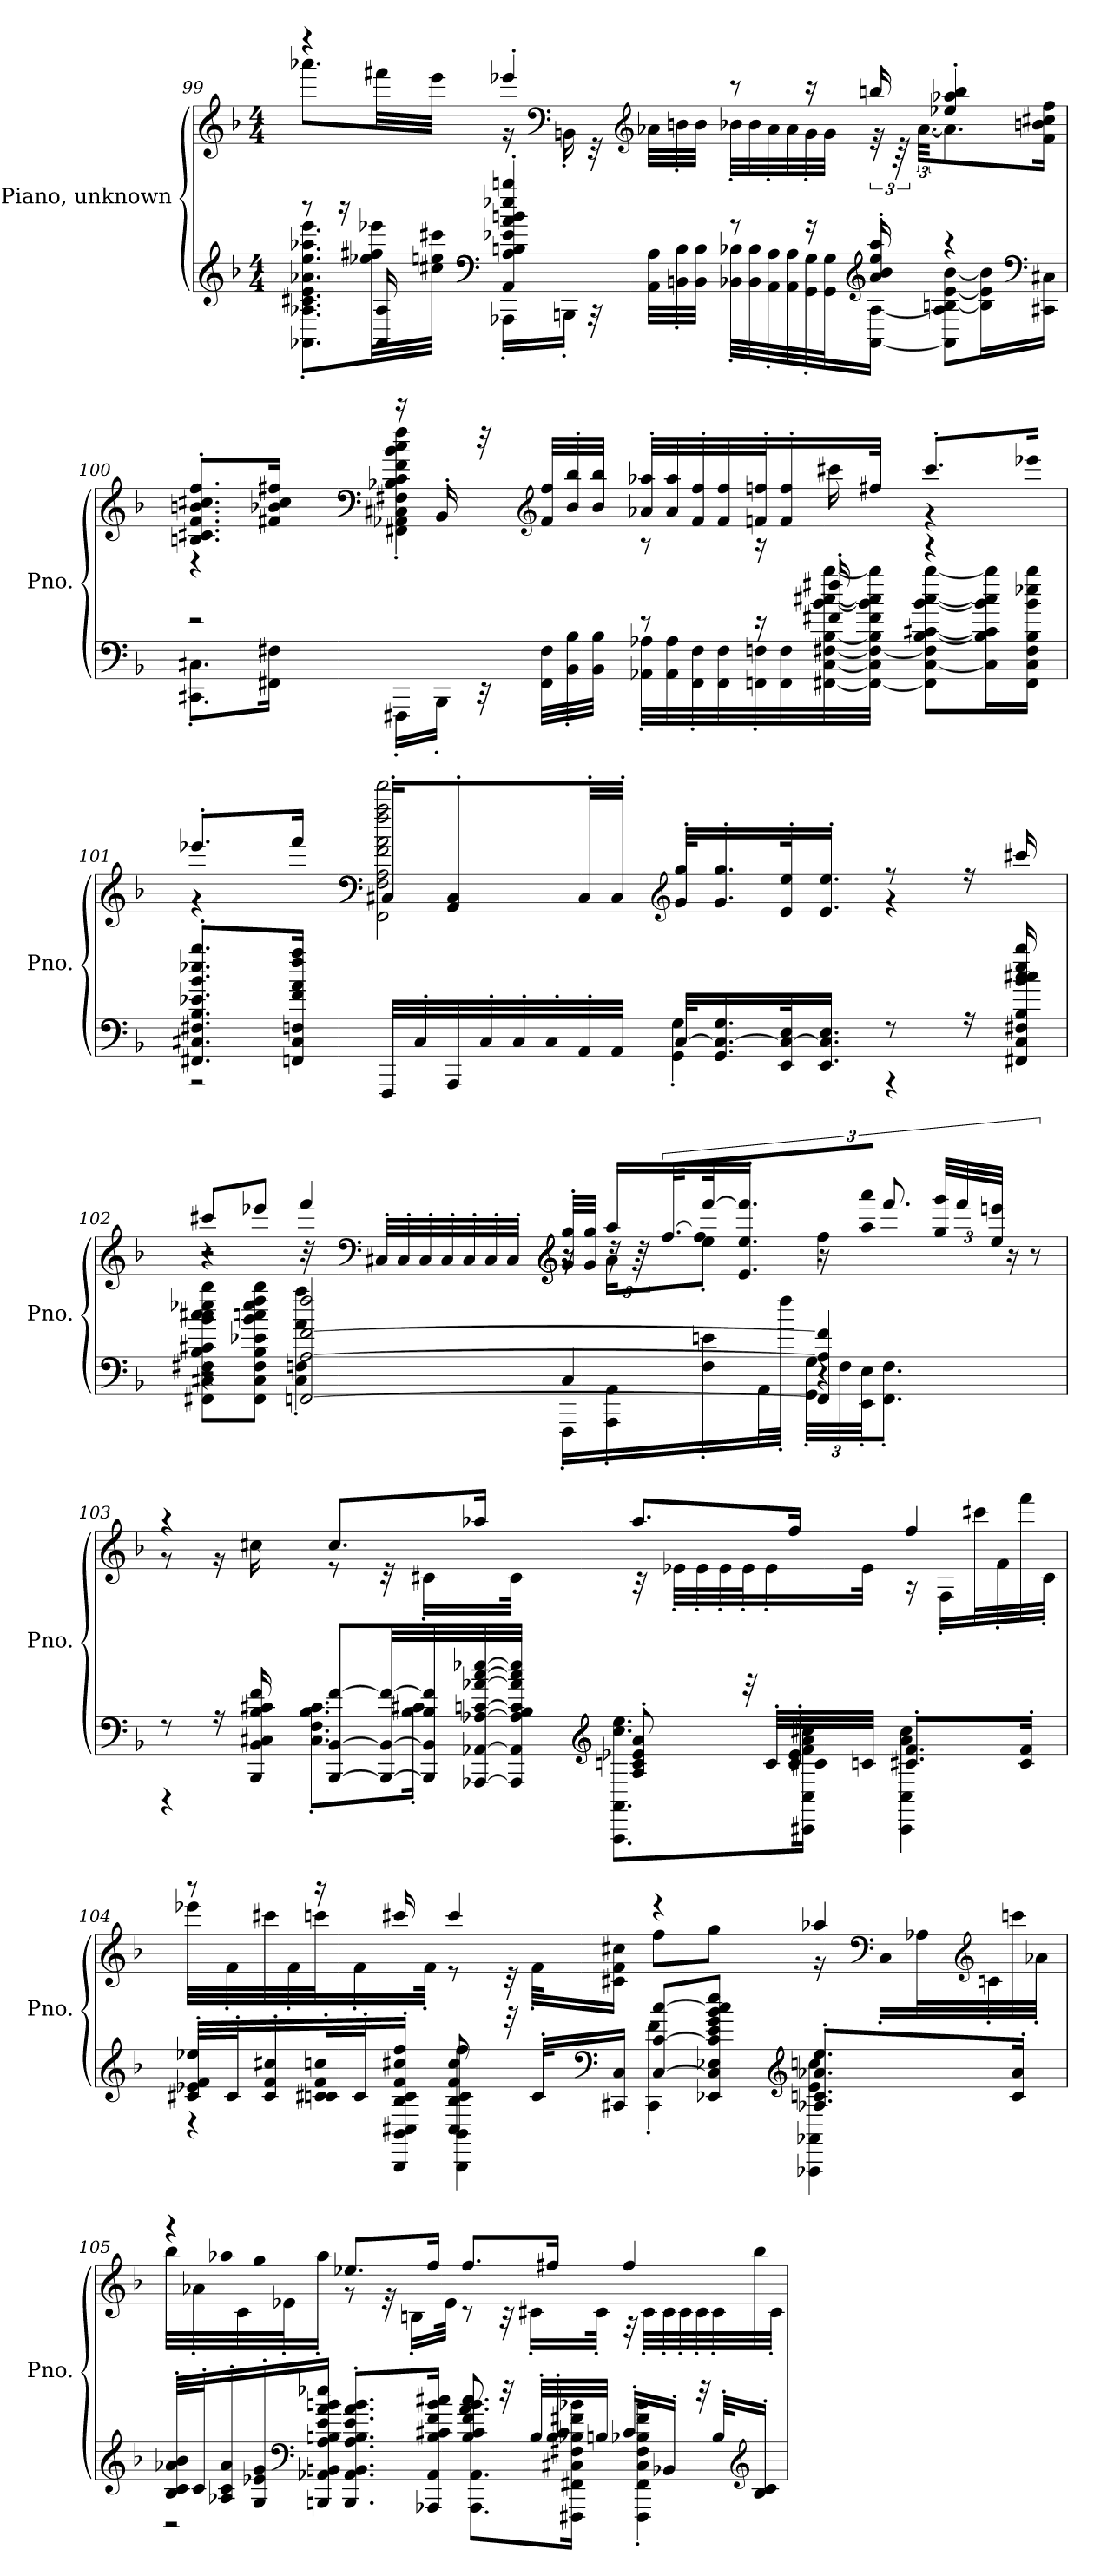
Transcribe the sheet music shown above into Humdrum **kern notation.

**kern	**kern
*part1	*part1
*staff2	*staff1
*I"Piano, unknown	*
*I'Pno.	*
!!LO:LB:g=z
*clefG2	*clefG2
*k[b-]	*k[b-]
*M4/4	*M4/4
=99	=99
*^	*^
8r	8.AA-X\' 8.A-X\' 8.c#X\' 8.e\' 8.a-X\' 8.ee\' 8.aa-X\' 8.eee\'L	4r	8.aaa-X\L
16r	.	.	.
16AA-/ 16A-/	32ee-X\ 32ff#X\ 32eee-X\LL	.	32fff#X\LL
.	32cc#X\ 32een\ 32ccc#X\JJJ	.	32eee\JJJ
*clefF4	*	*	*
4AA-/' 4A-/' 4Bn/' 4e-X/' 4a-/' 4bn/' 4ee-X/' 4bbn/'	16AAA-X'\LL	4eee-X'/	16r
*	*	*clefF4	*
.	16BBBn'\JJ	.	16BBn'\
.	32r	.	32r
*	*	*clefG2	*
.	32AA-\ 32A-\LLL	.	32a-X\LLL
.	32BBn\' 32B\'	.	32bn'\
.	32BB\ 32B\JJJ	.	32b\JJJ
8r	32BB-X\' 32B-X\'LLL	8r	32b-X'\LLL
.	32BB-\ 32B-\	.	32b-\
.	32AA-\' 32A-\'	.	32a-'\
.	32AA-\ 32A-\	.	32a-\
16r	32GG\' 32G\'	16r	32g'\
.	32GG\ 32G\J	.	32g\JJJ
*clefG2	*	*	*
16a-/' 16b/' 16ee-/' 16aa-/'	[16AA-\ [16A-\JJ	16bbn/	48r
.	.	.	96r
.	.	.	[48.a-\KKL
4r	8AA-\] 8A-\] [8Bn\ [8e-\ [8b\L	4ee-X/' 4aa-X/' 4bb/'	8.a-\]
.	16B\] 16e-\] 16b\]L	.	.
*clefF4	*	*	*
.	16CC#X\ 16C#X\JJ	.	16f\ 16bn\ 16cc#X\ 16ff\Jk
!!LO:LB:g=z	!!
=100	=100	=100	=100
2r	8.CC#X\' 8.C#X\'L	8.Bn/' 8.c#X/' 8.f/' 8.bn/' 8.cc#X/' 8.ff/'L	4r
.	16FF#X\ 16F#X\Jk	16f#X/ 16b-X/ 16cc#/ 16ff#X/Jk	.
*	*	*clefF4	*
.	16FFF#X'\LL	16r	4FF#X\' 4AA-X\' 4C#X\' 4F#X\' 4B-X\' 4c#\' 4f#\' 4b-\' 4cc#\' 4ff#\'
.	16BBB-'\JJ	16BB-'/	.
.	32r	32r	.
*	*	*clefG2	*
.	32FF#\ 32F#\LLL	32f#/ 32ff#/LLL	.
.	32BB-\' 32B-\'	32b-/' 32bb-/'	.
.	32BB-\ 32B-\JJJ	32b-/ 32bb-/JJJ	.
8r	32AA-X\' 32A-X\'LLL	32a-X/' 32aa-X/'LLL	8r
.	32AA-\ 32A-\	32a-/ 32aa-/	.
.	32FF#\' 32F#\'	32f#/' 32ff#/'	.
.	32FF#\ 32F#\	32f#/ 32ff#/	.
16r	32FFn\' 32Fn\'	32fn/' 32ffn/'J	16r
.	32FF\ 32F\	16f/' 16ff/'	.
16f#X/' 16ff#X/'	[32FF#X\ [32C#\ [32F#X\ [32B-\ [32b-\ [32cc#X\ [32bb-\	.	16ccc#X\
.	32FF#\_ 32C#\] 32F#\_ 32B-\] 32f#\ 32b-\] 32cc#\] 32bb-\]JJJ	32ff#X/JJk	.
4r	8FF#\] [8C#\ 8F#\] [8B-\ [8c#X\ [8b-\ [8cc#\ [8bb-\L	8.ccc#'/L	4r
.	16C#\] 16B-\] 16c#\] 16b-\] 16cc#\] 16bb-\]L	.	.
.	16FF#\ 16C#\ 16F#\ 16B-\ 16b-\ 16ee-X\ 16bb-\JJ	16eee-X/Jk	.
!!LO:PB:g=z	!!
=101	=101	=101	=101
8.FF#X/' 8.C#X/' 8.F#X/' 8.B-/' 8.e-X/' 8.b-/' 8.ee-X/' 8.bb-/'L	2r	8.eee-X'/L	4r
16FFn/ 16C#/ 16Fn/ 16f/ 16a/ 16ff/ 16aa/Jk	.	16fff/Jk	.
*	*	*clefF4	*
32FFF/LLL	.	16C#X'/KL	2FF\ 2F\ 2A\ 2f\ 2a\ 2ff\ 2aa\ 2fff\
32C#'/	.	.	.
32AAA/	.	8AA/' 8C#/'	.
32C#'/	.	.	.
32C#'/	.	.	.
32C#'/	.	.	.
32AA'/	.	32C#'/LL	.
32AA/JJJ	.	32C#'/JJJ	.
*	*	*clefG2	*
[32C#/KLL	4GG\' 4G\'	32g/' 32gg/'KLL	.
16.GG/ 16.C#/_ 16.G/	.	16.g/' 16.gg/'	.
32EE/ 32C#/_ 32E/K	.	32e/' 32ee/'K	.
16.EE/ 16.C#/] 16.E/JJ	.	16.e/' 16.ee/'JJ	.
8r	4r	8r	4r
16r	.	16r	.
16FF#X/ 16C#/ 16F#X/ 16B-/ 16b-/ 16cc/ 16cc#X/ 16ee-/ 16bb-/	.	16ccc#X/	.
!!LO:LB:g=z
=102	=102	=102	=102
*	*^	*	*^
4r	8FF#X\ 8C#X\ 8F#X\ 8B-\ 8c#X\ 8b-\ 8cc\ 8cc#X\ 8ee-X\ 8bb-\L	2r	4r	2r	8ccc#X/L
.	8FF#\ 8C#\ 8F#\ 8B-\ 8e-X\ 8b-\ 8ccn\ 8ee-\ 8ff\ 8bb-\J	.	.	.	8eee-X/J
[2FFn/ [2A/ [2f/ 2ff/	4C#\' 4Fn\' 4a\' 4aa\'	.	4fff/	.	32r
*	*	*	*clefF4	*	*
.	.	.	.	.	32C#X'/LLL
.	.	.	.	.	32C#'/
.	.	.	.	.	32C#'/
.	.	.	.	.	32C#'/
.	.	.	.	.	32C#'/
.	.	.	.	.	32C#'/
.	.	.	.	.	32C#'/JJJ
*	*	*	*clefG2	*	*
.	16FFF'\LL	4C#/	16r	16r	32g/' 32gg/'LLL
.	.	.	.	.	32g/ 32gg/JJJ
.	16AAA\' 16AA\'	.	16aa/LL	16a\KL	48r
.	.	.	.	.	96r
.	.	.	.	.	[48.ff/KLL
.	16F\' 16en\'	.	[32fff'/K	8ee'\J	16ff/]
.	.	.	16.e/' 16.ee/' 16.fff/]'JJ	.	.
.	32AA\L	.	.	.	16aa/ 16aaa/JJ
.	32ff'\JJJ	.	.	.	.
*	*Xbrackettup	*	*	*	*Xbrackettup
4FF/] 4A/] 4f/]	48GG\' 48G\'LLL	4r	16r	4ff\	48gg/ 48ggg/LLL
.	48F\	.	.	.	48fff/
.	48EE\' 48E\'JJ	.	.	.	48ee/ 48eeen/JJJ
.	8.FF\' 8.F\'J	.	8.fff/	.	16r
.	.	.	.	.	8r
*	*v	*v	*	*	*
*	*	*	*v	*v
!!LO:LB:g=z
=103	=103	=103	=103
8r	4r	4r	8r
16r	.	.	16r
16BBB-/ 16BB-/ 16C#X/ 16B-/ 16c#X/ 16f/	.	.	16cc#X\
[8BBB-/ [8BB-/ [8f/L	8.C#\' 8.F\' 8.B-\' 8.c#\'L	8.cc#/L	8r
32BBB-/_ 32BB-/_ 32f/_LL	.	.	32r
32BBB-/] 32BB-/] 32B-/ 32f/]	.	.	16c#X'\LL
[32AAA-X/ [32AA-X/ [32A-X/ [32cn/ [32a-X/ [32cc/ [32ee-X/	16B-\' 16c#X\'Jk	16aa-X/Jk	.
32AAA-/] 32AA-/] 32A-/] 32B-/ 32c/] 32a-/] 32cc/] 32ee-/]JJJ	.	.	32c#\JJk
*clefG2	*	*	*
8A-/' 8cn/' 8e-X/' 8a-/'	8.AAA-\ 8.AA-\ 8.cc\ 8.ee-\L	8.aa-/L	32r
.	.	.	32e-X'\LLL
.	.	.	32e-'\
.	.	.	32e-'\
32r	.	.	32e-'\J
32c'/LLL	.	.	16e-'\
32c/' 32e-/'	16CC#X\ 16C#\ 16c#X\ 16f\ 16a-\ 16cc#X\Jk	16ff/Jk	.
32cn/JJJ	.	.	32e-\JJk
8.c#X/' 8.f/'L	4CC#\ 4C#\ 4a-\ 4cc#\	4ff/	16r
.	.	.	16F'\LL
.	.	.	32ccc#X\L
.	.	.	32f'\
16c#/' 16f/'Jk	.	.	32fff\
.	.	.	32c#'\JJJ
!!LO:LB:g=z	!!
=104	=104	=104	=104
32c#X/' 32e-X/' 32f/' 32ee-X/'LLL	4r	8r	32eee-X\LLL
32c#'/J	.	.	32f'\
16c#/' 16f/' 16cc#X/'	.	.	32ccc#X\
.	.	.	32f'\
32cn/' 32c#X/' 32f/' 32ccn/'L	.	16r	32cccn\J
32c#'/J	.	.	16f'\
16BBB-/' 16BB-/' 16C#X/' 16B-/' 16c#/' 16f/' 16cc#X/' 16ff/'JJ	.	16ccc#X/	.
.	.	.	32f'\JJk
8C#/ 8B-/ 8c#/ 8f/ 8cc#/	4BBB-\ 4BB-\ 4ff\	4ccc#/	8r
32r	.	.	32r
32c#'/KLL	.	.	32f'\KLL
*clefF4	*	*	*
16CC#X/ 16C#/JJ	.	.	16c#X\ 16f\ 16cc#X\JJ
[8C#/ [8c#/ [8cc#/L	4CC#\' 4f\'	4r	8ff\L
8EE-X/ 8C#/] 8E-X/ 8c#/] 8e-/ 8g/ 8b-/ 8cc#/] 8ee-/J	.	.	8gg\J
*clefG2	*	*	*
8.A-X/' 8.cn/' 8.a-X/' 8.ee-/'L	4AAA-X\ 4AA-X\ 4e-\ 4ccn\	4aa-X/	16r
*	*	*clefF4	*
.	.	.	16C'\LL
.	.	.	32A-X\L
*	*	*clefG2	*
.	.	.	32cn'\
16c/' 16a-/'Jk	.	.	32cccn\
.	.	.	32a-X'\JJJ
!!LO:LB:g=z	!!
=105	=105	=105	=105
32B-/' 32c/' 32a-X/' 32b-/'LLL	2r	4r	32bb-\LLL
32c'/J	.	.	32a-X'\
16A-X/' 16c/' 16a-/'	.	.	32aa-X\
.	.	.	32c\
16G/' 16e-X/' 16g/'	.	.	32gg\
.	.	.	32e-X'\J
*clefF4	*	*	*
16BBBn/ 16AA-X/ 16BBn/ 16A-/ 16Bn/ 16e-/ 16a-/ 16bn/ 16ee-X/JJ	.	.	16aa-'\JJ
8.BBB/' 8.AA-/' 8.BB/' 8.A-/' 8.B/' 8.e-/' 8.a-/' 8.b/'L	.	8.ee-X/L	8r
.	.	.	32r
.	.	.	16Bn'\LL
16AAA-X/ 16AA-/ 16B/ 16c#X/ 16f/ 16b/ 16cc#X/Jk	.	16ff/Jk	.
.	.	.	32e-\JJk
8B/ 8c#/ 8f/ 8cc#/	8.AAA-\ 8.AA-\ 8.a-\ 8.b\L	8.ff/L	8r
32r	.	.	32r
32B'/LLL	.	.	16c#X'\LL
32B/' 32c#/'	16FFF#X\ 16FF#X\ 16C#X\ 16F#X\ 16B-X\ 16f#X\ 16b-X\Jk	16ff#X/Jk	.
32Bn/JJJ	.	.	32c#'\JJk
16c#'/LL	4FFF#\' 4FF#\' 4C#\' 4F#\' 4B-X\' 4f#\' 4b-\'	4ff#/	32r
.	.	.	32c#'\LLL
16BB-X'/JJ	.	.	32c#'\
.	.	.	32c#'\
32r	.	.	32c#'\
32B-'/KLL	.	.	32c#'\
*clefG2	*	*	*
16B-/' 16c#/'JJ	.	.	32bb-\
.	.	.	32c#'\JJJ
*v	*v	*	*
*	*v	*v
=	=
*-	*-
